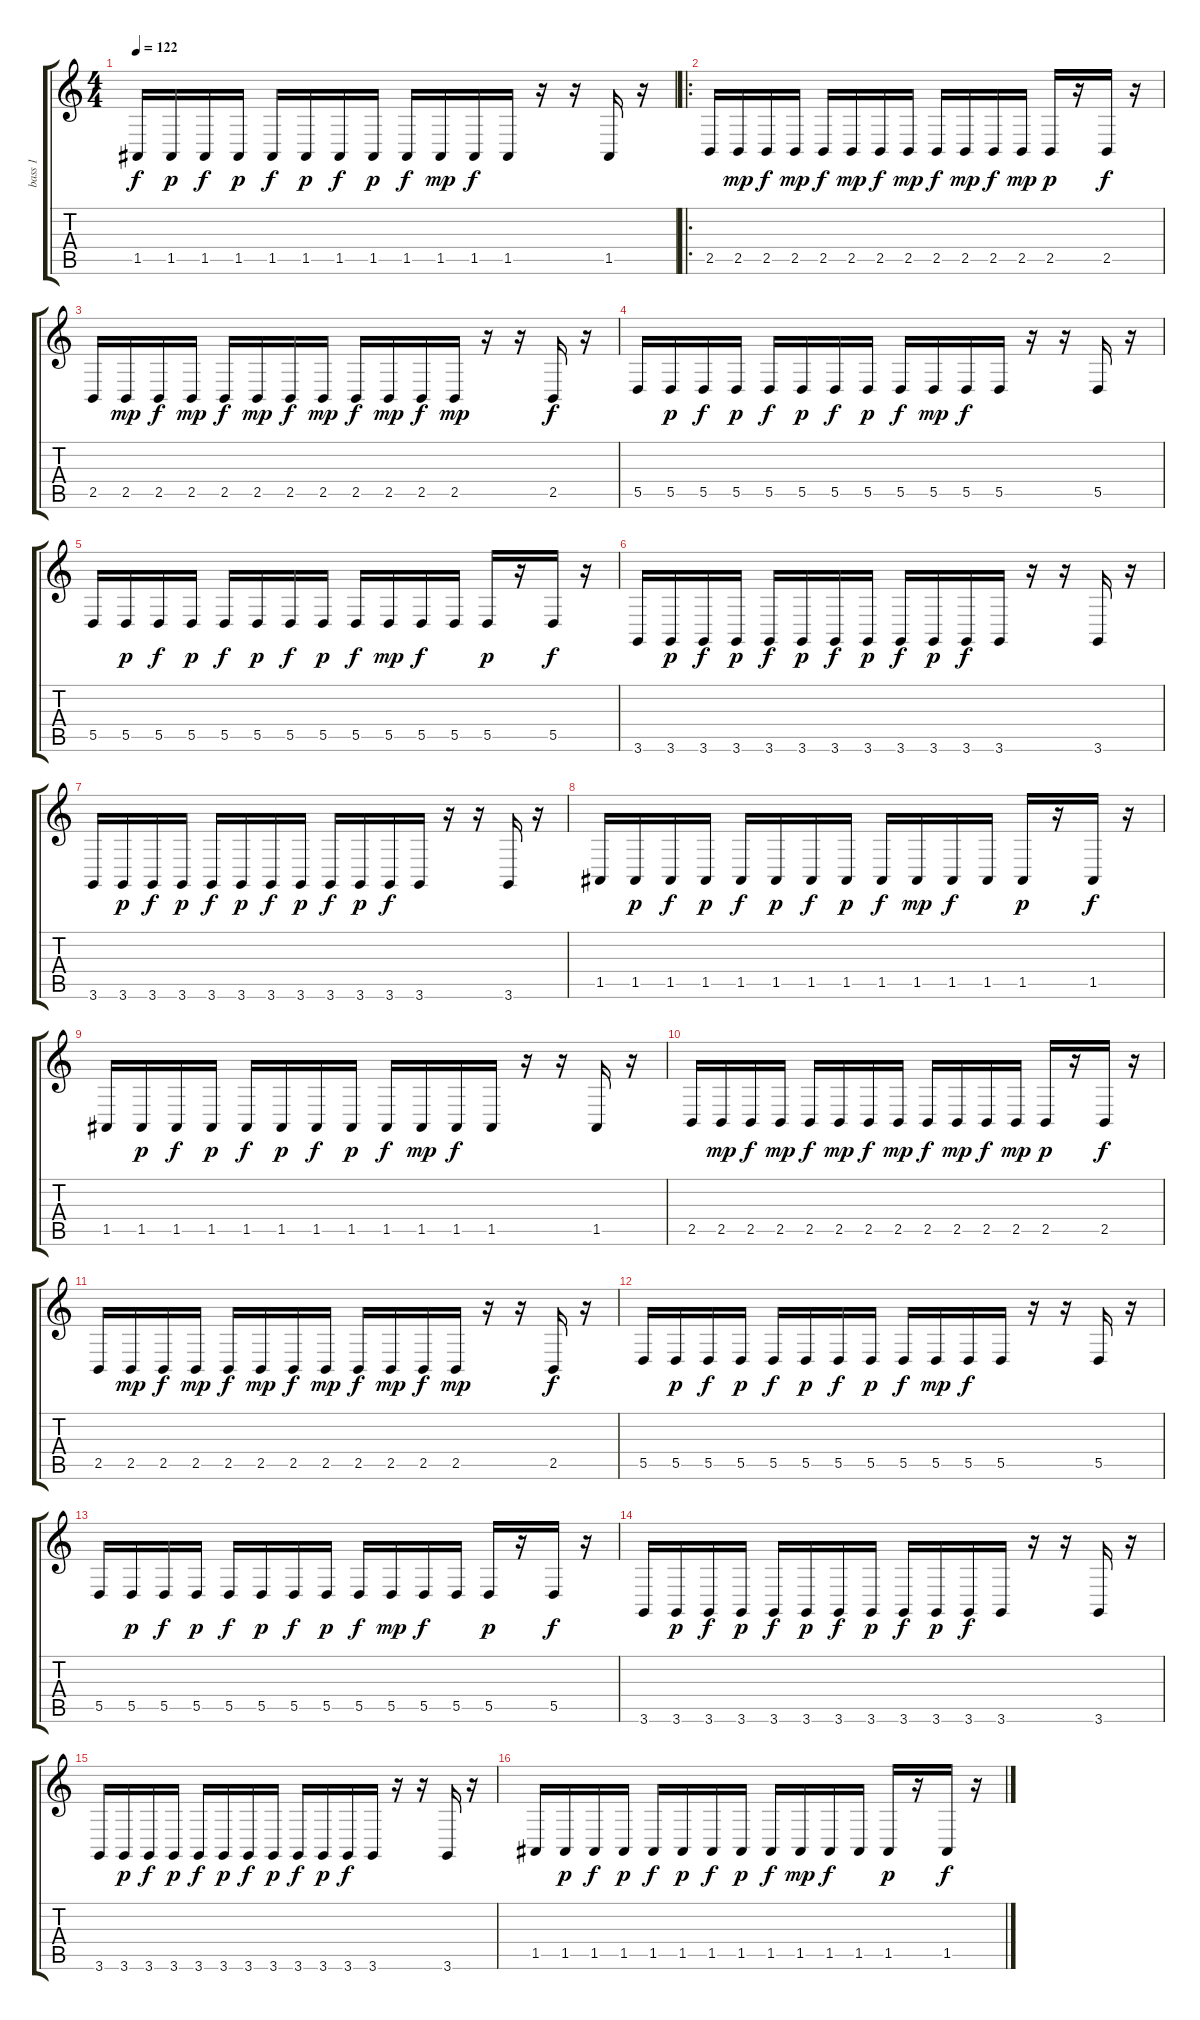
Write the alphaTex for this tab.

\track ("bass 1" "bass 1") {instrument electricpiano2}
\staff {score tabs}
\tuning (E4 B3 G3 D3 A2 E2) {hide}
\ts (4 4)
\tempo 122
\clef g2
\ks c
1.5.16{dy f} 1.5.16{dy p} 1.5.16{dy f} 1.5.16{dy p} 1.5.16{dy f} 1.5.16{dy p} 1.5.16{dy f} 1.5.16{dy p} 1.5.16{dy f} 1.5.16{dy mp} 1.5.16{dy f} 1.5.16 r.16 r.16 1.5.16 r.16 |
\ro
2.5.16 2.5.16{dy mp} 2.5.16{dy f} 2.5.16{dy mp} 2.5.16{dy f} 2.5.16{dy mp} 2.5.16{dy f} 2.5.16{dy mp} 2.5.16{dy f} 2.5.16{dy mp} 2.5.16{dy f} 2.5.16{dy mp} 2.5.16{dy p} r.16 2.5.16{dy f} r.16 |
2.5.16 2.5.16{dy mp} 2.5.16{dy f} 2.5.16{dy mp} 2.5.16{dy f} 2.5.16{dy mp} 2.5.16{dy f} 2.5.16{dy mp} 2.5.16{dy f} 2.5.16{dy mp} 2.5.16{dy f} 2.5.16{dy mp} r.16 r.16 2.5.16{dy f} r.16 |
5.5.16 5.5.16{dy p} 5.5.16{dy f} 5.5.16{dy p} 5.5.16{dy f} 5.5.16{dy p} 5.5.16{dy f} 5.5.16{dy p} 5.5.16{dy f} 5.5.16{dy mp} 5.5.16{dy f} 5.5.16 r.16 r.16 5.5.16 r.16 |
5.5.16 5.5.16{dy p} 5.5.16{dy f} 5.5.16{dy p} 5.5.16{dy f} 5.5.16{dy p} 5.5.16{dy f} 5.5.16{dy p} 5.5.16{dy f} 5.5.16{dy mp} 5.5.16{dy f} 5.5.16 5.5.16{dy p} r.16 5.5.16{dy f} r.16 |
3.6.16 3.6.16{dy p} 3.6.16{dy f} 3.6.16{dy p} 3.6.16{dy f} 3.6.16{dy p} 3.6.16{dy f} 3.6.16{dy p} 3.6.16{dy f} 3.6.16{dy p} 3.6.16{dy f} 3.6.16 r.16 r.16 3.6.16 r.16 |
3.6.16 3.6.16{dy p} 3.6.16{dy f} 3.6.16{dy p} 3.6.16{dy f} 3.6.16{dy p} 3.6.16{dy f} 3.6.16{dy p} 3.6.16{dy f} 3.6.16{dy p} 3.6.16{dy f} 3.6.16 r.16 r.16 3.6.16 r.16 |
1.5.16 1.5.16{dy p} 1.5.16{dy f} 1.5.16{dy p} 1.5.16{dy f} 1.5.16{dy p} 1.5.16{dy f} 1.5.16{dy p} 1.5.16{dy f} 1.5.16{dy mp} 1.5.16{dy f} 1.5.16 1.5.16{dy p} r.16 1.5.16{dy f} r.16 |
1.5.16 1.5.16{dy p} 1.5.16{dy f} 1.5.16{dy p} 1.5.16{dy f} 1.5.16{dy p} 1.5.16{dy f} 1.5.16{dy p} 1.5.16{dy f} 1.5.16{dy mp} 1.5.16{dy f} 1.5.16 r.16 r.16 1.5.16 r.16 |
2.5.16 2.5.16{dy mp} 2.5.16{dy f} 2.5.16{dy mp} 2.5.16{dy f} 2.5.16{dy mp} 2.5.16{dy f} 2.5.16{dy mp} 2.5.16{dy f} 2.5.16{dy mp} 2.5.16{dy f} 2.5.16{dy mp} 2.5.16{dy p} r.16 2.5.16{dy f} r.16 |
2.5.16 2.5.16{dy mp} 2.5.16{dy f} 2.5.16{dy mp} 2.5.16{dy f} 2.5.16{dy mp} 2.5.16{dy f} 2.5.16{dy mp} 2.5.16{dy f} 2.5.16{dy mp} 2.5.16{dy f} 2.5.16{dy mp} r.16 r.16 2.5.16{dy f} r.16 |
5.5.16 5.5.16{dy p} 5.5.16{dy f} 5.5.16{dy p} 5.5.16{dy f} 5.5.16{dy p} 5.5.16{dy f} 5.5.16{dy p} 5.5.16{dy f} 5.5.16{dy mp} 5.5.16{dy f} 5.5.16 r.16 r.16 5.5.16 r.16 |
5.5.16 5.5.16{dy p} 5.5.16{dy f} 5.5.16{dy p} 5.5.16{dy f} 5.5.16{dy p} 5.5.16{dy f} 5.5.16{dy p} 5.5.16{dy f} 5.5.16{dy mp} 5.5.16{dy f} 5.5.16 5.5.16{dy p} r.16 5.5.16{dy f} r.16 |
3.6.16 3.6.16{dy p} 3.6.16{dy f} 3.6.16{dy p} 3.6.16{dy f} 3.6.16{dy p} 3.6.16{dy f} 3.6.16{dy p} 3.6.16{dy f} 3.6.16{dy p} 3.6.16{dy f} 3.6.16 r.16 r.16 3.6.16 r.16 |
3.6.16 3.6.16{dy p} 3.6.16{dy f} 3.6.16{dy p} 3.6.16{dy f} 3.6.16{dy p} 3.6.16{dy f} 3.6.16{dy p} 3.6.16{dy f} 3.6.16{dy p} 3.6.16{dy f} 3.6.16 r.16 r.16 3.6.16 r.16 |
1.5.16 1.5.16{dy p} 1.5.16{dy f} 1.5.16{dy p} 1.5.16{dy f} 1.5.16{dy p} 1.5.16{dy f} 1.5.16{dy p} 1.5.16{dy f} 1.5.16{dy mp} 1.5.16{dy f} 1.5.16 1.5.16{dy p} r.16 1.5.16{dy f} r.16
